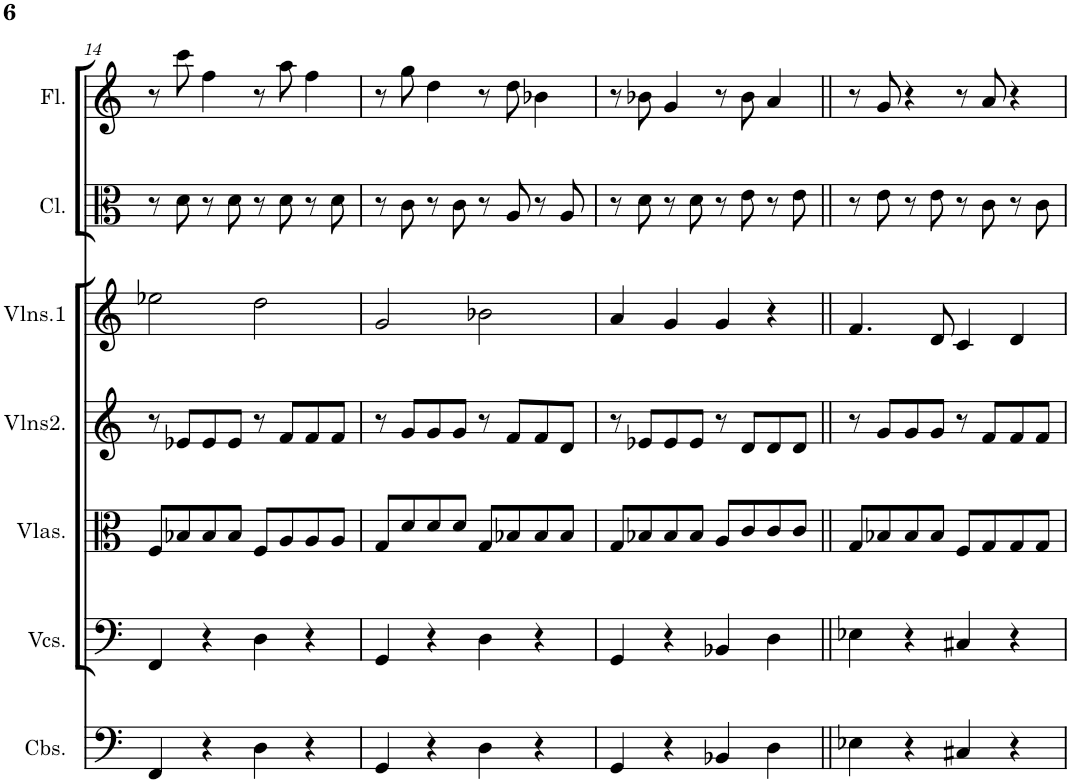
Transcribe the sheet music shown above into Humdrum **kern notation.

**kern	**kern	**kern	**kern	**kern	**kern	**kern
*part7	*part6	*part5	*part4	*part3	*part2	*part1
*staff7	*staff6	*staff5	*staff4	*staff3	*staff2	*staff1
*I"Contrabass Section	*I"Violoncello Section	*I"Viola Section	*I"Violin Section2	*I"Violin Section1	*I"Clarinet	*I"Flute
*I'Cbs.	*I'Vcs.	*I'Vlas.	*I'Vlns2.	*I'Vlns.1	*I'Cl.	*I'Fl.
!!LO:PB:g=z
*clefF4	*clefF4	*clefC3	*clefG2	*clefG2	*clefC3	*clefG2
*Trd7c12	*	*	*	*	*Trd1c2	*
*k[]	*k[]	*k[]	*k[]	*k[]	*k[]	*k[]
*M4/4	*M4/4	*M4/4	*M4/4	*M4/4	*M4/4	*M4/4
=14	=14	=14	=14	=14	=14	=14
4FF/	4FF/	8F/L	8r	2ee-X\	8r	8r
.	.	8B-X/	8e-X/L	.	8d\	8ccc\
4r	4r	8B-/	8e-/	.	8r	4ff\
.	.	8B-/J	8e-/J	.	8d\	.
4D\	4D\	8F/L	8r	2dd\	8r	8r
.	.	8A/	8f/L	.	8d\	8aa\
4r	4r	8A/	8f/	.	8r	4ff\
.	.	8A/J	8f/J	.	8d\	.
=15	=15	=15	=15	=15	=15	=15
4GG/	4GG/	8G/L	8r	2g/	8r	8r
.	.	8d/	8g/L	.	8c\	8gg\
4r	4r	8d/	8g/	.	8r	4dd\
.	.	8d/J	8g/J	.	8c\	.
4D\	4D\	8G/L	8r	2b-X\	8r	8r
.	.	8B-X/	8f/L	.	8A/	8dd\
4r	4r	8B-/	8f/	.	8r	4b-X\
.	.	8B-/J	8d/J	.	8A/	.
=16	=16	=16	=16	=16	=16	=16
4GG/	4GG/	8G/L	8r	4a/	8r	8r
.	.	8B-X/	8e-X/L	.	8d\	8b-X\
4r	4r	8B-/	8e-/	4g/	8r	4g/
.	.	8B-/J	8e-/J	.	8d\	.
4BB-X/	4BB-X/	8A/L	8r	4g/	8r	8r
.	.	8c/	8d/L	.	8e\	8b-\
4D\	4D\	8c/	8d/	4r	8r	4a/
.	.	8c/J	8d/J	.	8e\	.
=17||	=17||	=17||	=17||	=17||	=17||	=17||
4E-X\	4E-X\	8G/L	8r	4.f/	8r	8r
.	.	8B-X/	8g/L	.	8e\	8g/
4r	4r	8B-/	8g/	.	8r	4r
.	.	8B-/J	8g/J	8d/	8e\	.
4C#X/	4C#X/	8F/L	8r	4c/	8r	8r
.	.	8G/	8f/L	.	8c\	8a/
4r	4r	8G/	8f/	4d/	8r	4r
.	.	8G/J	8f/J	.	8c\	.
=	=	=	=	=	=	=
*-	*-	*-	*-	*-	*-	*-
